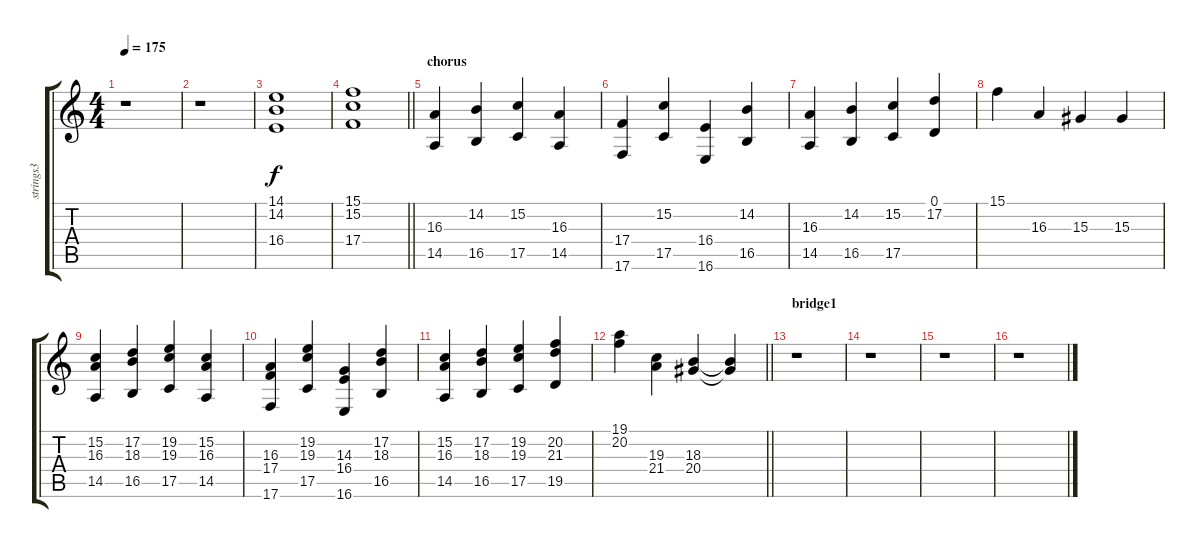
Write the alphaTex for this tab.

\track ("strings3" "strings3") {instrument stringensemble1}
\staff {score tabs}
\tuning (D4 A3 F3 C3 G2 C2) {hide}
\ts (4 4)
\tempo 175
\clef g2
\ks c
r.1{dy f} |
r.1 |
(14.1 14.2 16.4).1 |
\barLineRight lightlight
(15.1 15.2 17.4).1 |
\section ("" "chorus")
(16.3 14.5).4 (14.2 16.5).4 (15.2 17.5).4 (16.3 14.5).4 |
(17.4 17.6).4 (15.2 17.5).4 (16.4 16.6).4 (14.2 16.5).4 |
(16.3 14.5).4 (14.2 16.5).4 (15.2 17.5).4 (0.1 17.2).4 |
15.1.4 16.3.4 15.3.4 15.3.4 |
(15.2 16.3 14.5).4 (17.2 18.3 16.5).4 (19.2 19.3 17.5).4 (15.2 16.3 14.5).4 |
(16.3 17.4 17.6).4 (19.2 19.3 17.5).4 (14.3 16.4 16.6).4 (17.2 18.3 16.5).4 |
(15.2 16.3 14.5).4 (17.2 18.3 16.5).4 (19.2 19.3 17.5).4 (20.2 21.3 19.5).4 |
\barLineRight lightlight
(19.1 20.2).4 (19.3 21.4).4 (18.3 20.4).4 (18.3{t} 20.4{t}).4 |
\section ("" "bridge1")
r.1 |
r.1 |
r.1 |
r.1
